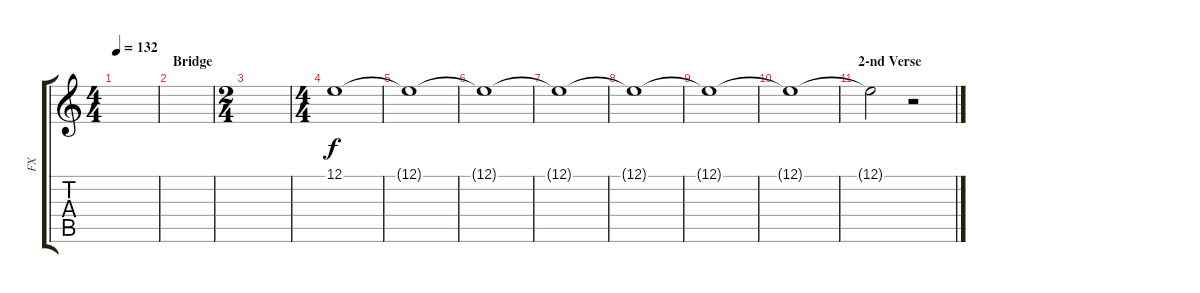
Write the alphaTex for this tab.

\track ("FX" "FX") {instrument lead5charang}
\staff {score tabs}
\tuning (E4 B3 G3 D3 A2 E2) {hide}
\ts (4 4)
\tempo 132
\clef g2
\ks c
|
\section ("" "Bridge")
|
\ts (2 4)
|
\ts (4 4)
12.1.1{volume 8} |
12.1{t}.1 |
12.1{t}.1{volume 16} |
12.1{t}.1 |
12.1{t}.1{volume 10} |
12.1{t}.1 |
12.1{t}.1{volume 0} |
\section ("" "2-nd Verse")
12.1{t}.2 r.2{volume 10}
